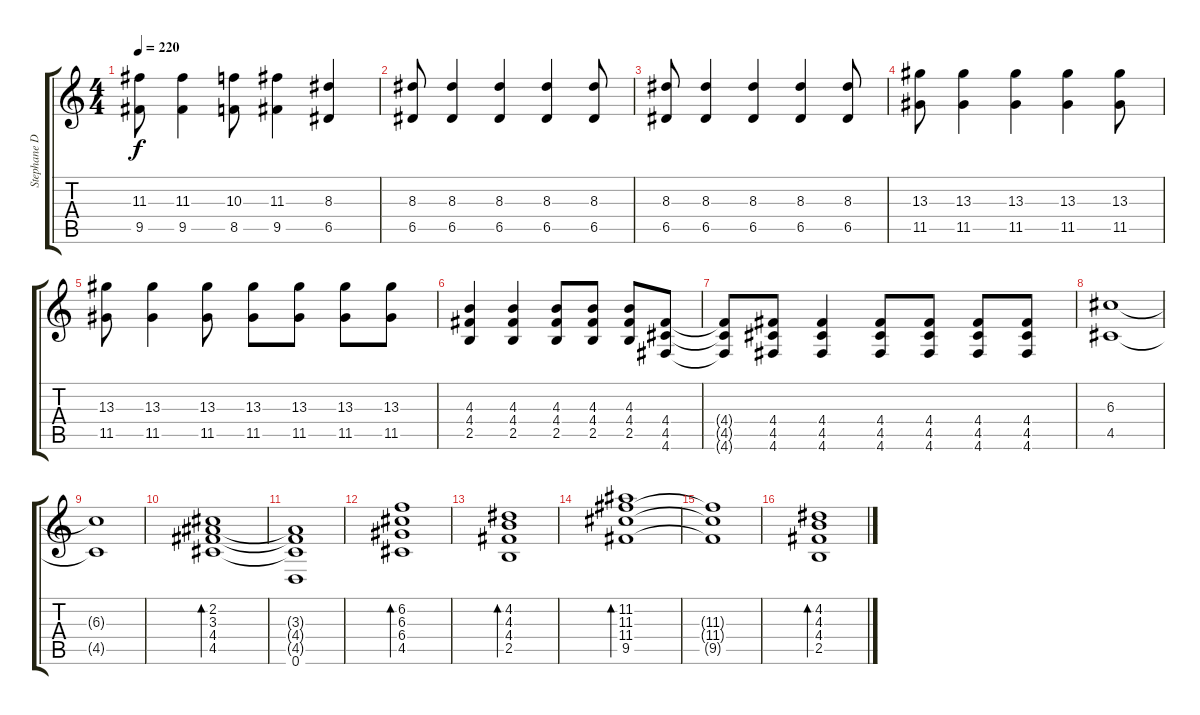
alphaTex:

\track ("Stephane Duboy " "Stephane D") {instrument distortionguitar}
\staff {score tabs}
\tuning (E4 B3 G3 D3 A2 D2) {hide}
\ts (4 4)
\tempo 220
\clef g2
\ks c
(11.3 9.5).8{dy f} (11.3 9.5).4 (10.3 8.5).8 (11.3 9.5).4 (8.3 6.5).4 |
(8.3 6.5).8 (8.3 6.5).4 (8.3 6.5).4 (8.3 6.5).4 (8.3 6.5).8 |
(8.3 6.5).8 (8.3 6.5).4 (8.3 6.5).4 (8.3 6.5).4 (8.3 6.5).8 |
(13.3 11.5).8 (13.3 11.5).4 (13.3 11.5).4 (13.3 11.5).4 (13.3 11.5).8 |
(13.3 11.5).8 (13.3 11.5).4 (13.3 11.5).8 (13.3 11.5).8 (13.3 11.5).8 (13.3 11.5).8 (13.3 11.5).8 |
(4.3 4.4 2.5).4 (4.3 4.4 2.5).4 (4.3 4.4 2.5).8 (4.3 4.4 2.5).8 (4.3 4.4 2.5).8 (4.4 4.5 4.6).8 |
(4.4{t} 4.5{t} 4.6{t}).8 (4.4 4.5 4.6).8 (4.4 4.5 4.6).4 (4.4 4.5 4.6).8 (4.4 4.5 4.6).8 (4.4 4.5 4.6).8 (4.4 4.5 4.6).8 |
(6.3 4.5).1 |
(6.3{t} 4.5{t}).1 |
(2.2 3.3 4.4 4.5).1{bd 480 instrument overdrivenguitar} |
(3.3{t} 4.4{t} 4.5{t} 0.6).1 |
(6.2 6.3 6.4 4.5).1{bd 480} |
(4.2 4.3 4.4 2.5).1{bd 480} |
(11.2 11.3 11.4 9.5).1{bd 480} |
(11.3{t} 11.4{t} 9.5{t}).1 |
(4.2 4.3 4.4 2.5).1{bd 480}
